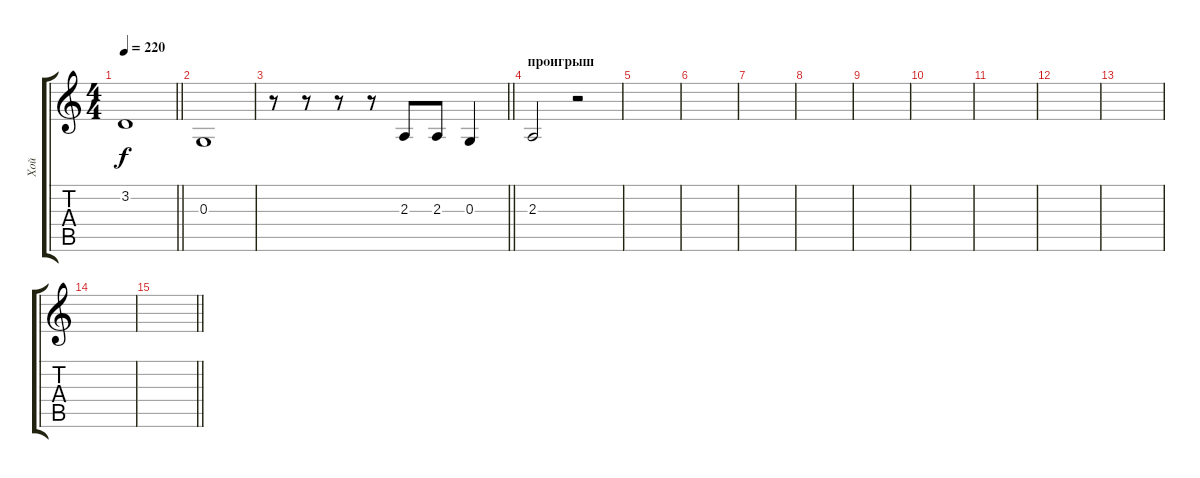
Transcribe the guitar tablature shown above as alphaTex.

\track ("Хой" "Хой") {instrument viola}
\staff {score tabs}
\tuning (E4 B3 G3 D3 A2 E2) {hide}
\ts (4 4)
\tempo 220
\clef g2
\barLineRight lightlight
\ks c
3.2.1{dy f} |
0.3.1 |
\barLineRight lightlight
r.8 r.8 r.8 r.8 2.3.8 2.3.8 0.3.4 |
\section ("" "проигрыш")
2.3.2 r.2 |
|
|
|
|
|
|
|
|
|
|
\barLineRight lightlight
